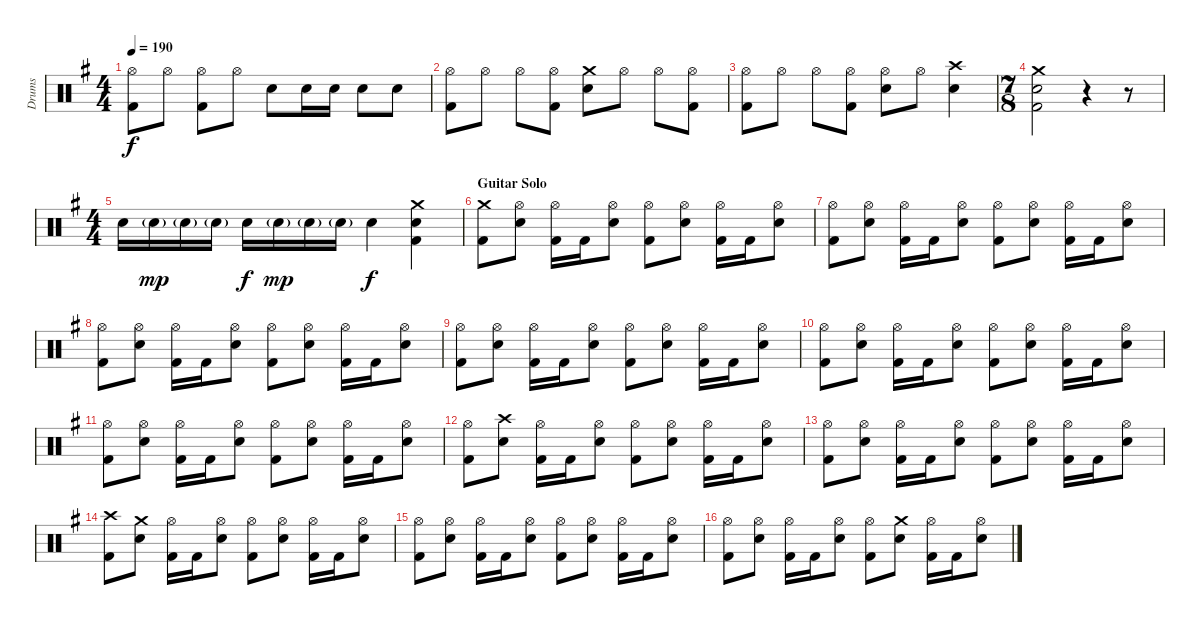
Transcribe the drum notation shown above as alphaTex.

\track ("Drums" "Drums") {instrument percussion}
\staff {score}
\articulation defaults
\ts (4 4)
\tempo 190
\clef neutral
\ks eminor
("Hi-Hat (open)" "Kick (hit) 2").8{dy f} "Hi-Hat (open)".8 ("Hi-Hat (open)" "Kick (hit) 2").8 "Hi-Hat (open)".8 "Snare (hit) 2".8 "Snare (hit) 2".16 "Snare (hit) 2".16 "Snare (hit) 2".8 "Snare (hit) 2".8 |
("Hi-Hat (open)" "Kick (hit) 2").8 "Hi-Hat (open)".8 "Hi-Hat (open)".8 ("Hi-Hat (open)" "Kick (hit) 2").8 ("Crash medium (hit)" "Snare (hit) 2").8 "Hi-Hat (open)".8 "Hi-Hat (open)".8 ("Hi-Hat (open)" "Kick (hit) 2").8 |
("Hi-Hat (open)" "Kick (hit) 2").8 "Hi-Hat (open)".8 "Hi-Hat (open)".8 ("Hi-Hat (open)" "Kick (hit) 2").8 ("Hi-Hat (open)" "Snare (hit) 2").8 "Hi-Hat (open)".8 ("Crash high (hit)" "Snare (hit) 2").4 |
\ts (7 8)
("Crash medium (hit)" "Snare (hit) 2" "Kick (hit) 2").2 r.4 r.8 |
\ts (4 4)
"Snare (hit) 2".16 "Snare (hit) 2"{g}.16{dy mp} "Snare (hit) 2"{g}.16 "Snare (hit) 2"{g}.16 "Snare (hit) 2".16{dy f} "Snare (hit) 2"{g}.16{dy mp} "Snare (hit) 2"{g}.16 "Snare (hit) 2"{g}.16 "Snare (hit) 2".4{dy f} ("Crash medium (hit)" "Snare (hit) 2" "Kick (hit) 2").4 |
\section ("" "Guitar Solo")
("Crash medium (hit)" "Kick (hit) 2").8 ("Hi-Hat (open)" "Snare (hit) 2").8 ("Hi-Hat (open)" "Kick (hit) 2").16 "Kick (hit) 2".16 ("Hi-Hat (open)" "Snare (hit) 2").8 ("Hi-Hat (open)" "Kick (hit) 2").8 ("Hi-Hat (open)" "Snare (hit) 2").8 ("Hi-Hat (open)" "Kick (hit) 2").16 "Kick (hit) 2".16 ("Hi-Hat (open)" "Snare (hit) 2").8 |
("Hi-Hat (open)" "Kick (hit) 2").8 ("Hi-Hat (open)" "Snare (hit) 2").8 ("Hi-Hat (open)" "Kick (hit) 2").16 "Kick (hit) 2".16 ("Hi-Hat (open)" "Snare (hit) 2").8 ("Hi-Hat (open)" "Kick (hit) 2").8 ("Hi-Hat (open)" "Snare (hit) 2").8 ("Hi-Hat (open)" "Kick (hit) 2").16 "Kick (hit) 2".16 ("Hi-Hat (open)" "Snare (hit) 2").8 |
("Hi-Hat (open)" "Kick (hit) 2").8 ("Hi-Hat (open)" "Snare (hit) 2").8 ("Hi-Hat (open)" "Kick (hit) 2").16 "Kick (hit) 2".16 ("Hi-Hat (open)" "Snare (hit) 2").8 ("Hi-Hat (open)" "Kick (hit) 2").8 ("Hi-Hat (open)" "Snare (hit) 2").8 ("Hi-Hat (open)" "Kick (hit) 2").16 "Kick (hit) 2".16 ("Hi-Hat (open)" "Snare (hit) 2").8 |
("Hi-Hat (open)" "Kick (hit) 2").8 ("Hi-Hat (open)" "Snare (hit) 2").8 ("Hi-Hat (open)" "Kick (hit) 2").16 "Kick (hit) 2".16 ("Hi-Hat (open)" "Snare (hit) 2").8 ("Hi-Hat (open)" "Kick (hit) 2").8 ("Hi-Hat (open)" "Snare (hit) 2").8 ("Hi-Hat (open)" "Kick (hit) 2").16 "Kick (hit) 2".16 ("Hi-Hat (open)" "Snare (hit) 2").8 |
("Hi-Hat (open)" "Kick (hit) 2").8 ("Hi-Hat (open)" "Snare (hit) 2").8 ("Hi-Hat (open)" "Kick (hit) 2").16 "Kick (hit) 2".16 ("Hi-Hat (open)" "Snare (hit) 2").8 ("Hi-Hat (open)" "Kick (hit) 2").8 ("Hi-Hat (open)" "Snare (hit) 2").8 ("Hi-Hat (open)" "Kick (hit) 2").16 "Kick (hit) 2".16 ("Hi-Hat (open)" "Snare (hit) 2").8 |
("Hi-Hat (open)" "Kick (hit) 2").8 ("Hi-Hat (open)" "Snare (hit) 2").8 ("Hi-Hat (open)" "Kick (hit) 2").16 "Kick (hit) 2".16 ("Hi-Hat (open)" "Snare (hit) 2").8 ("Hi-Hat (open)" "Kick (hit) 2").8 ("Hi-Hat (open)" "Snare (hit) 2").8 ("Hi-Hat (open)" "Kick (hit) 2").16 "Kick (hit) 2".16 ("Hi-Hat (open)" "Snare (hit) 2").8 |
("Hi-Hat (open)" "Kick (hit) 2").8 ("Crash high (hit)" "Snare (hit) 2").8 ("Hi-Hat (open)" "Kick (hit) 2").16 "Kick (hit) 2".16 ("Hi-Hat (open)" "Snare (hit) 2").8 ("Hi-Hat (open)" "Kick (hit) 2").8 ("Hi-Hat (open)" "Snare (hit) 2").8 ("Hi-Hat (open)" "Kick (hit) 2").16 "Kick (hit) 2".16 ("Hi-Hat (open)" "Snare (hit) 2").8 |
("Hi-Hat (open)" "Kick (hit) 2").8 ("Hi-Hat (open)" "Snare (hit) 2").8 ("Hi-Hat (open)" "Kick (hit) 2").16 "Kick (hit) 2".16 ("Hi-Hat (open)" "Snare (hit) 2").8 ("Hi-Hat (open)" "Kick (hit) 2").8 ("Hi-Hat (open)" "Snare (hit) 2").8 ("Hi-Hat (open)" "Kick (hit) 2").16 "Kick (hit) 2".16 ("Hi-Hat (open)" "Snare (hit) 2").8 |
("Crash high (hit)" "Kick (hit) 2").8 ("Crash medium (hit)" "Snare (hit) 2").8 ("Hi-Hat (open)" "Kick (hit) 2").16 "Kick (hit) 2".16 ("Hi-Hat (open)" "Snare (hit) 2").8 ("Hi-Hat (open)" "Kick (hit) 2").8 ("Hi-Hat (open)" "Snare (hit) 2").8 ("Hi-Hat (open)" "Kick (hit) 2").16 "Kick (hit) 2".16 ("Hi-Hat (open)" "Snare (hit) 2").8 |
("Hi-Hat (open)" "Kick (hit) 2").8 ("Hi-Hat (open)" "Snare (hit) 2").8 ("Hi-Hat (open)" "Kick (hit) 2").16 "Kick (hit) 2".16 ("Hi-Hat (open)" "Snare (hit) 2").8 ("Hi-Hat (open)" "Kick (hit) 2").8 ("Hi-Hat (open)" "Snare (hit) 2").8 ("Hi-Hat (open)" "Kick (hit) 2").16 "Kick (hit) 2".16 ("Hi-Hat (open)" "Snare (hit) 2").8 |
("Hi-Hat (open)" "Kick (hit) 2").8 ("Hi-Hat (open)" "Snare (hit) 2").8 ("Hi-Hat (open)" "Kick (hit) 2").16 "Kick (hit) 2".16 ("Hi-Hat (open)" "Snare (hit) 2").8 ("Hi-Hat (open)" "Kick (hit) 2").8 ("Crash medium (hit)" "Snare (hit) 2").8 ("Hi-Hat (open)" "Kick (hit) 2").16 "Kick (hit) 2".16 ("Hi-Hat (open)" "Snare (hit) 2").8
